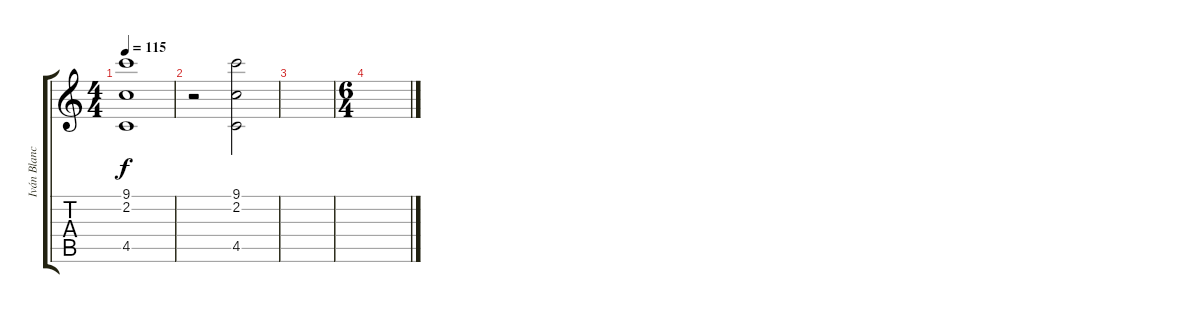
\track ("Iván Blanco (II)" "Iván Blanc") {instrument acousticguitarnylon}
\staff {score tabs}
\tuning (Eb4 Bb3 Gb3 Db3 Ab2 Eb2) {hide}
\ts (4 4)
\tempo 115
\clef g2
\ks c
(9.1 2.2 4.5).1{dy f volume 8 instrument tubularbells} |
r.2 (9.1 2.2 4.5).2 |
|
\ts (6 4)
